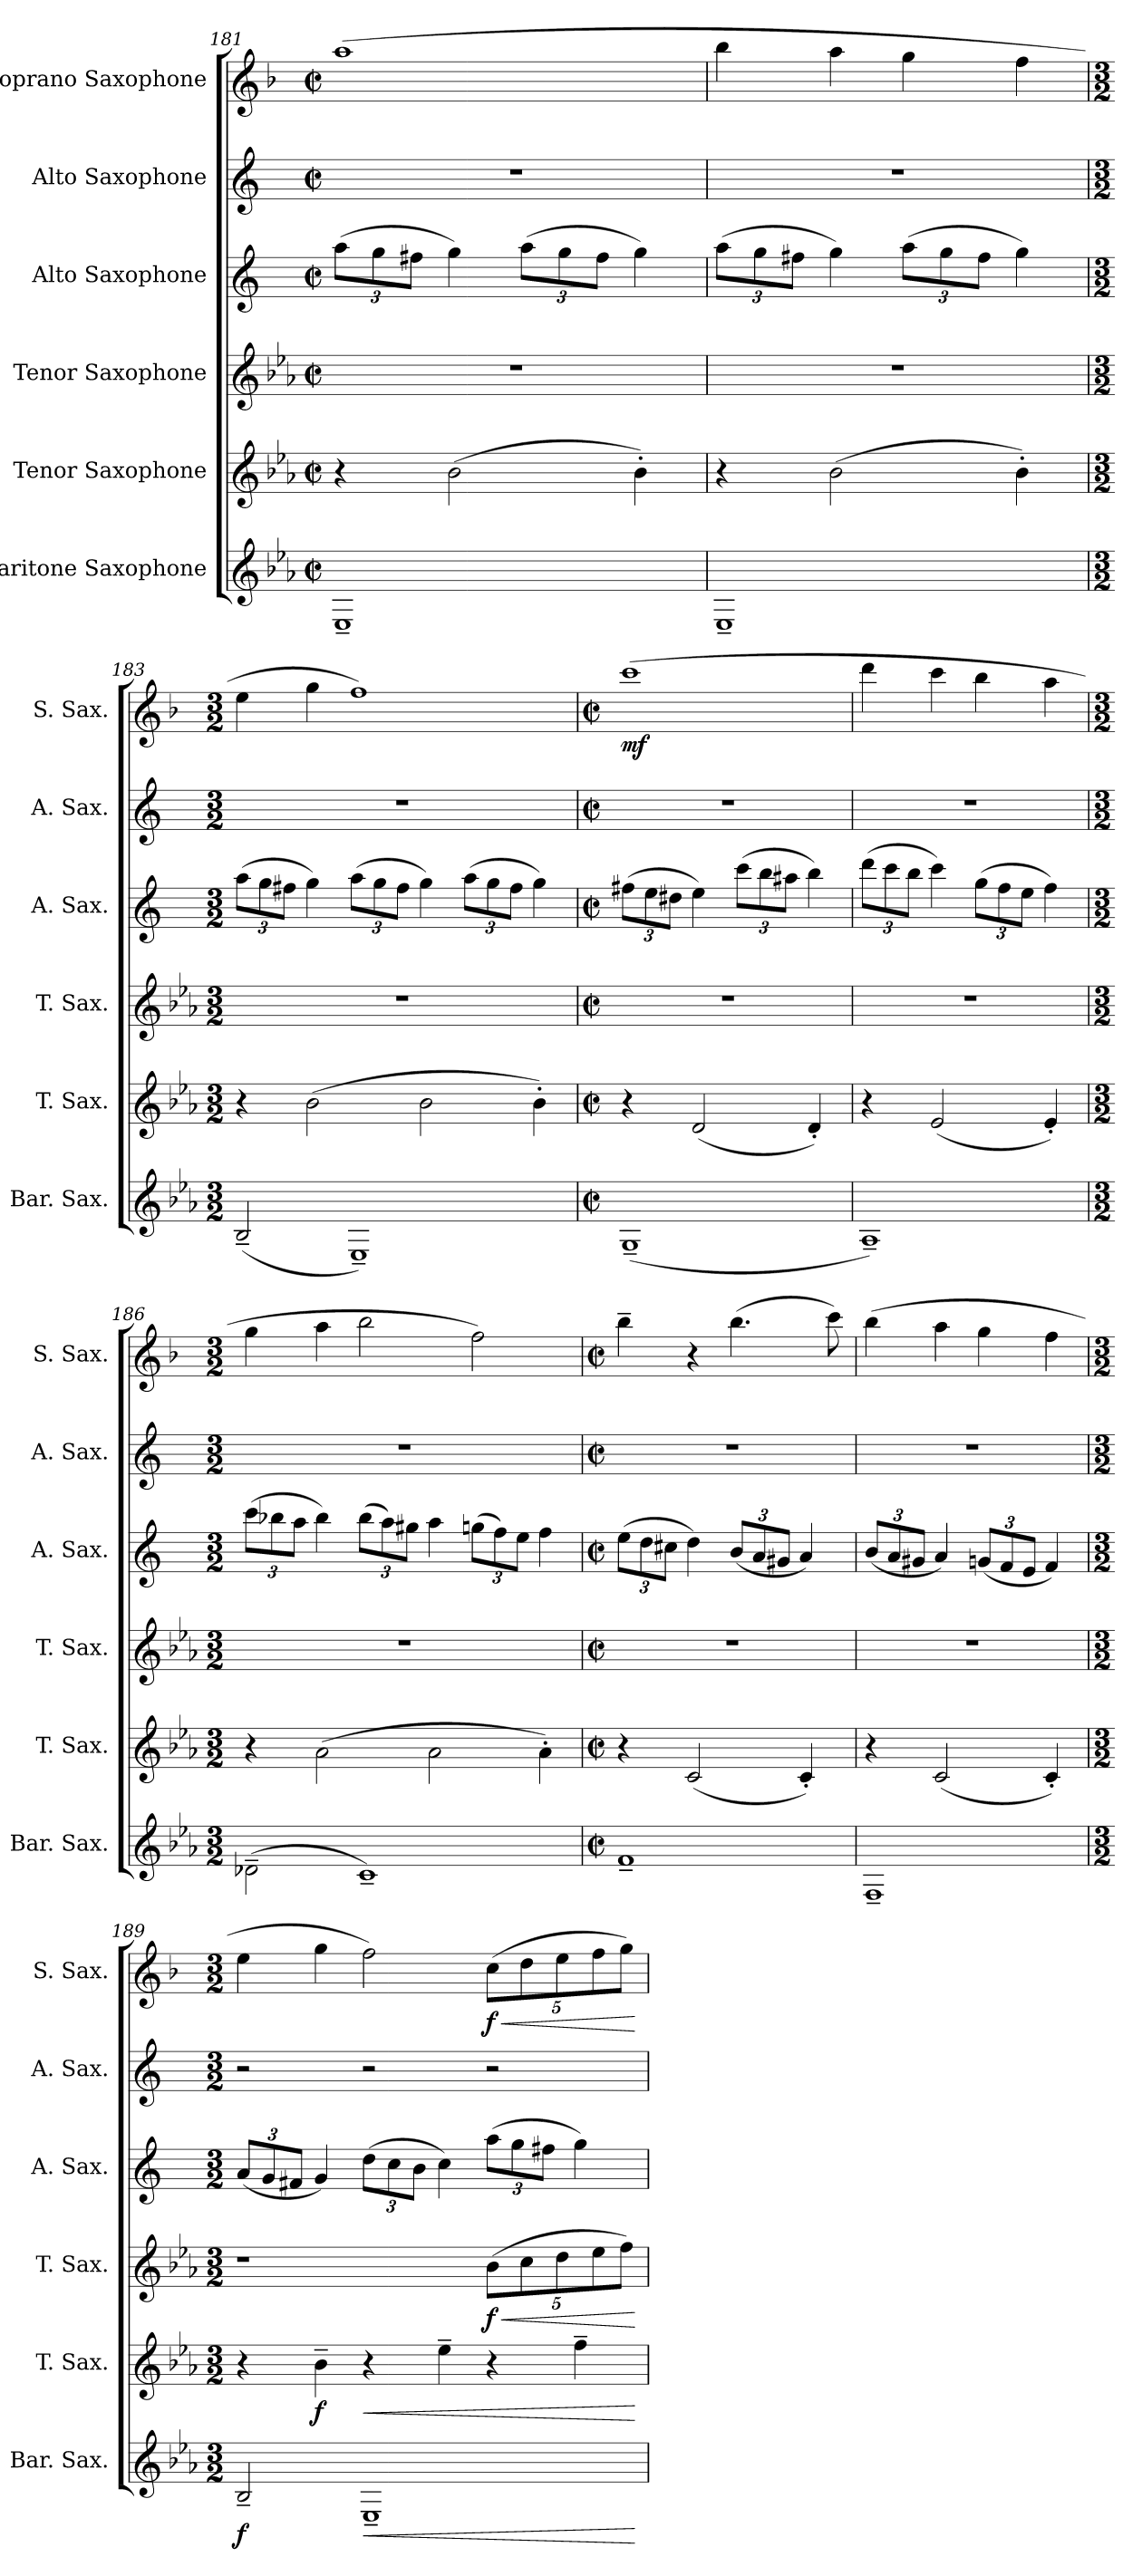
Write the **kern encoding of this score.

**kern	**dynam	**kern	**dynam	**kern	**dynam	**kern	**kern	**kern	**dynam
*part6	*part6	*part5	*part5	*part4	*part4	*part3	*part2	*part1	*part1
*staff6	*staff6	*staff5	*staff5	*staff4	*staff4	*staff3	*staff2	*staff1	*staff1
*I"Baritone Saxophone	*	*I"Tenor Saxophone	*	*I"Tenor Saxophone	*	*I"Alto Saxophone	*I"Alto Saxophone	*I"Soprano Saxophone	*
*I'Bar. Sax.	*	*I'T. Sax.	*	*I'T. Sax.	*	*I'A. Sax.	*I'A. Sax.	*I'S. Sax.	*
!!LO:LB:g=z
*clefG2	*	*clefG2	*	*clefG2	*	*clefG2	*clefG2	*clefG2	*
*ITrd12c21	*	*ITrd8c14	*	*ITrd8c14	*	*ITrd5c9	*ITrd5c9	*ITrd1c2	*
*k[b-e-a-]	*	*k[b-e-a-]	*	*k[b-e-a-]	*	*k[b-e-a-]	*k[b-e-a-]	*k[b-e-a-]	*
*M2/2	*	*M2/2	*	*M2/2	*	*M2/2	*M2/2	*M2/2	*
*met(c|)	*	*met(c|)	*	*met(c|)	*	*met(c|)	*met(c|)	*met(c|)	*
*	*	*	*	*	*	*Xbrackettup	*	*	*
=181	=181	=181	=181	=181	=181	=181	=181	=181	=181
1EE-~	.	4r	.	1r	.	(>12cc\L	1r	(>1gg	.
.	.	.	.	.	.	12b-\	.	.	.
.	.	.	.	.	.	12an\J	.	.	.
.	.	(>2B-\	.	.	.	4b-\)	.	.	.
.	.	.	.	.	.	(>12cc\L	.	.	.
.	.	.	.	.	.	12b-\	.	.	.
.	.	.	.	.	.	12a\J	.	.	.
.	.	4B-'\)	.	.	.	4b-\)	.	.	.
=182	=182	=182	=182	=182	=182	=182	=182	=182	=182
1EE-~	.	4r	.	1r	.	(>12cc\L	1r	4aa-\	.
.	.	.	.	.	.	12b-\	.	.	.
.	.	.	.	.	.	12an\J	.	.	.
.	.	(>2B-\	.	.	.	4b-\)	.	4gg\	.
.	.	.	.	.	.	(>12cc\L	.	4ff\	.
.	.	.	.	.	.	12b-\	.	.	.
.	.	.	.	.	.	12a\J	.	.	.
.	.	4B-'\)	.	.	.	4b-\)	.	4ee-\	.
=183	=183	=183	=183	=183	=183	=183	=183	=183	=183
*M3/2	*	*M3/2	*	*M3/2	*	*M3/2	*M3/2	*M3/2	*
(<2BB-~/	.	4r	.	1.r	.	(>12cc\L	1.r	4dd\	.
.	.	.	.	.	.	12b-\	.	.	.
.	.	.	.	.	.	12an\J	.	.	.
.	.	(>2B-\	.	.	.	4b-\)	.	4ff\	.
1EE-~)	.	.	.	.	.	(>12cc\L	.	1ee-)	.
.	.	.	.	.	.	12b-\	.	.	.
.	.	.	.	.	.	12a\J	.	.	.
.	.	2B-\	.	.	.	4b-\)	.	.	.
.	.	.	.	.	.	(>12cc\L	.	.	.
.	.	.	.	.	.	12b-\	.	.	.
.	.	.	.	.	.	12a\J	.	.	.
.	.	4B-'\)	.	.	.	4b-\)	.	.	.
!!LO:PB:g=z
=184	=184	=184	=184	=184	=184	=184	=184	=184	=184
*M2/2	*	*M2/2	*	*M2/2	*	*M2/2	*M2/2	*M2/2	*
*met(c|)	*	*met(c|)	*	*met(c|)	*	*met(c|)	*met(c|)	*met(c|)	*
!	!	!	!	!	!	!	!	!	!LO:DY:b
(<1GG~	.	4r	.	1r	.	(>12an\L	1r	(>1bb-	mf
.	.	.	.	.	.	12g\	.	.	.
.	.	.	.	.	.	12f#X\J	.	.	.
.	.	(<2D/	.	.	.	4g\)	.	.	.
.	.	.	.	.	.	(>12ee-\L	.	.	.
.	.	.	.	.	.	12dd\	.	.	.
.	.	.	.	.	.	12cc#X\J	.	.	.
.	.	4D'/)	.	.	.	4dd\)	.	.	.
=185	=185	=185	=185	=185	=185	=185	=185	=185	=185
1AA-~)	.	4r	.	1r	.	(>12ff\L	1r	4ccc\	.
.	.	.	.	.	.	12ee-\	.	.	.
.	.	.	.	.	.	12dd\J	.	.	.
.	.	(<2E-/	.	.	.	4ee-\)	.	4bb-\	.
.	.	.	.	.	.	(>12b-\L	.	4aa-\	.
.	.	.	.	.	.	12a-\	.	.	.
.	.	.	.	.	.	12g\J	.	.	.
.	.	4E-'/)	.	.	.	4a-\)	.	4gg\	.
=186	=186	=186	=186	=186	=186	=186	=186	=186	=186
*M3/2	*	*M3/2	*	*M3/2	*	*M3/2	*M3/2	*M3/2	*
(>2D-X~\	.	4r	.	1.r	.	(>12ee-\L	1.r	4ff\	.
.	.	.	.	.	.	12dd-X\	.	.	.
.	.	.	.	.	.	12cc\J	.	.	.
.	.	(>2A-\	.	.	.	4dd-\)	.	4gg\	.
1C~)	.	.	.	.	.	(>12dd-\L	.	2aa-\	.
.	.	.	.	.	.	12cc\)	.	.	.
.	.	.	.	.	.	12bn\J	.	.	.
.	.	2A-\	.	.	.	4cc\	.	.	.
.	.	.	.	.	.	(>12b-X\L	.	2ee-\)	.
.	.	.	.	.	.	12a-\)	.	.	.
.	.	.	.	.	.	12g\J	.	.	.
.	.	4A-'\)	.	.	.	4a-\	.	.	.
!!LO:LB:g=z
=187	=187	=187	=187	=187	=187	=187	=187	=187	=187
*M2/2	*	*M2/2	*	*M2/2	*	*M2/2	*M2/2	*M2/2	*
*met(c|)	*	*met(c|)	*	*met(c|)	*	*met(c|)	*met(c|)	*met(c|)	*
1F~	.	4r	.	1r	.	(>12g\L	1r	4aa-~\	.
.	.	.	.	.	.	12f\	.	.	.
.	.	.	.	.	.	12en\J	.	.	.
.	.	(<2C/	.	.	.	4f\)	.	4r	.
.	.	.	.	.	.	(<12d/L	.	(>4.aa-\	.
.	.	.	.	.	.	12c/	.	.	.
.	.	.	.	.	.	12Bn/J	.	.	.
.	.	4C'/)	.	.	.	4c/)	.	.	.
.	.	.	.	.	.	.	.	8bb-\)	.
=188	=188	=188	=188	=188	=188	=188	=188	=188	=188
1FF~	.	4r	.	1r	.	(<12d/L	1r	(>4aa-\	.
.	.	.	.	.	.	12c/	.	.	.
.	.	.	.	.	.	12Bn/J	.	.	.
.	.	(<2C/	.	.	.	4c/)	.	4gg\	.
.	.	.	.	.	.	(<12B-X/L	.	4ff\	.
.	.	.	.	.	.	12A-/	.	.	.
.	.	.	.	.	.	12G/J	.	.	.
.	.	4C'/)	.	.	.	4A-/)	.	4ee-\	.
=189	=189	=189	=189	=189	=189	=189	=189	=189	=189
*M3/2	*	*M3/2	*	*M3/2	*	*M3/2	*M3/2	*M3/2	*
!	!LO:DY:b	!	!	!	!	!	!	!	!
2BB-~/	f	4r	.	1r	.	(<12c/L	2r	4dd\	.
.	.	.	.	.	.	12B-/	.	.	.
.	.	.	.	.	.	12An/J	.	.	.
!	!	!	!LO:DY:b	!	!	!	!	!	!
.	.	4B-~\	f	.	.	4B-/)	.	4ff\	.
!	!LO:HP:b	!	!LO:HP:b	!	!	!	!	!	!
1EE-~	<	4r	<	.	.	(>12f\L	2r	2ee-\)	.
.	.	.	.	.	.	12e-\	.	.	.
.	.	.	.	.	.	12d\J	.	.	.
.	.	4e-~\	.	.	.	4e-\)	.	.	.
*	*	*	*	*Xbrackettup	*	*	*	*	*
!	!	!	!	!	!LO:HP:b	!	!	!	!
*	*	*	*	*	*	*	*	*Xbrackettup	*
!	!	!	!	!	!LO:DY:n=1:b	!	!	!	!LO:HP:b
!	!	!	!	!	!	!	!	!	!LO:DY:n=1:b
.	.	4r	.	(>10B-\L	< f	(>12cc\L	2r	(>10b-\L	< f
.	.	.	.	.	.	12b-\	.	.	.
.	.	.	.	10c\	.	.	.	10cc\	.
.	.	.	.	.	.	12an\J	.	.	.
.	.	.	.	10d\	.	.	.	10dd\	.
.	.	4f~\	.	.	.	4b-\)	.	.	.
.	.	.	.	10e-\	.	.	.	10ee-\	.
.	.	.	.	10f\J)	.	.	.	10ff\J)	.
.	[	.	[	.	[	.	.	.	[
=	=	=	=	=	=	=	=	=	=
*-	*-	*-	*-	*-	*-	*-	*-	*-	*-
